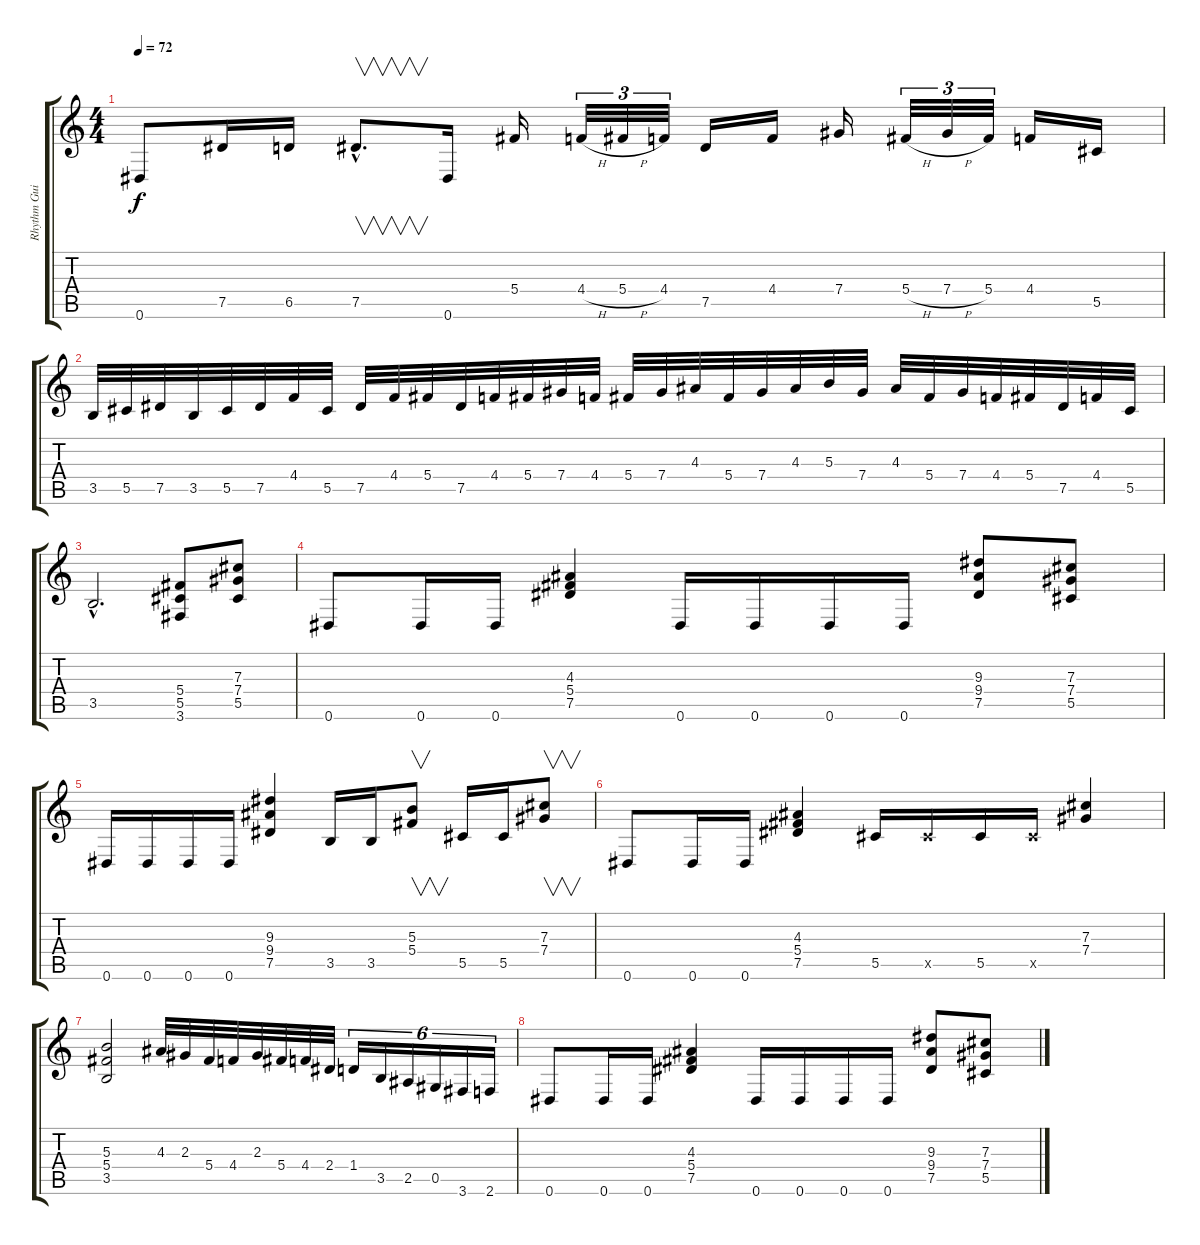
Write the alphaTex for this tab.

\track ("Rhythm Guitar" "Rhythm Gui") {instrument overdrivenguitar}
\staff {score tabs}
\tuning (Eb4 Bb3 Gb3 Db3 Ab2 Eb2) {hide}
\ts (4 4)
\tempo 72
\clef g2
\ks c
0.6.8{dy f} 7.5.16 6.5.16 7.5{hac}.8{v d} 0.6.16 5.4.16 4.4{h}.32{tu (3 2)} 5.4{h}.32{tu (3 2)} 4.4.32{tu (3 2)} 7.5.16 4.4.16 7.4.16 5.4{h}.32{tu (3 2)} 7.4{h}.32{tu (3 2)} 5.4.32{tu (3 2)} 4.4.16 5.5.16 |
3.5.32 5.5.32 7.5.32 3.5.32 5.5.32 7.5.32 4.4.32 5.5.32 7.5.32 4.4.32 5.4.32 7.5.32 4.4.32 5.4.32 7.4.32 4.4.32 5.4.32 7.4.32 4.3.32 5.4.32 7.4.32 4.3.32 5.3.32 7.4.32 4.3.32 5.4.32 7.4.32 4.4.32 5.4.32 7.5.32 4.4.32 5.5.32 |
3.5{hac}.2{d} (5.4 5.5 3.6).8 (7.3 7.4 5.5).8 |
0.6.8 0.6.16 0.6.16 (4.3 5.4 7.5).4 0.6.16 0.6.16 0.6.16 0.6.16 (9.3 9.4 7.5).8 (7.3 7.4 5.5).8 |
0.6.16 0.6.16 0.6.16 0.6.16 (9.3 9.4 7.5).4 3.5.16 3.5.16 (5.3 5.4).8{v} 5.5.16 5.5.16 (7.3 7.4).8{v} |
0.6.8 0.6.16 0.6.16 (4.3 5.4 7.5).4 5.5.16 5.5{x}.16 5.5.16 5.5{x}.16 (7.3 7.4).4 |
(5.3 5.4 3.5).2 4.3.32 2.3.32 5.4.32 4.4.32 2.3.32 5.4.32 4.4.32 2.4.32 1.4.16{tu (6 4)} 3.5.16{tu (6 4)} 2.5.16{tu (6 4)} 0.5.16{tu (6 4)} 3.6.16{tu (6 4)} 2.6.16{tu (6 4)} |
0.6.8 0.6.16 0.6.16 (4.3 5.4 7.5).4 0.6.16 0.6.16 0.6.16 0.6.16 (9.3 9.4 7.5).8 (7.3 7.4 5.5).8
